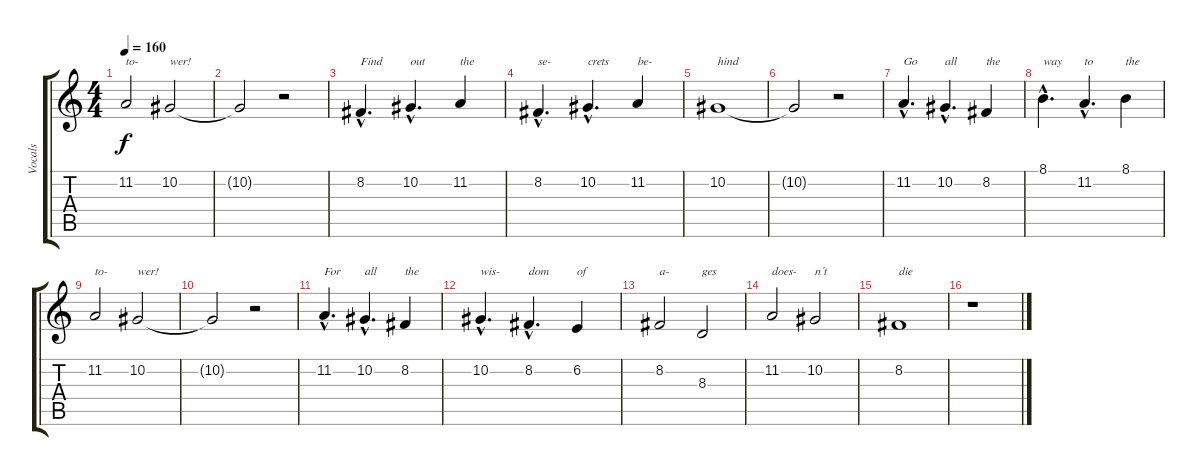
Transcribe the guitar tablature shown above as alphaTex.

\track ("Vocals" "Vocals") {instrument choiraahs}
\staff {score tabs}
\tuning (Eb4 Bb3 Gb3 Db3 Ab2 Eb2) {hide}
\ts (4 4)
\tempo 160
\clef g2
\ks c
11.2.2{txt "to-" dy f} 10.2.2{txt "wer!"} |
10.2{t}.2 r.2 |
8.2{hac}.4{d txt "Find"} 10.2{hac}.4{d txt "out"} 11.2.4{txt "the"} |
8.2{hac}.4{d txt "se-"} 10.2{hac}.4{d txt "crets"} 11.2.4{txt "be-"} |
10.2.1{txt "hind"} |
10.2{t}.2 r.2 |
11.2{hac}.4{d txt "Go"} 10.2{hac}.4{d txt "all"} 8.2.4{txt "the"} |
8.1{hac}.4{d txt "way"} 11.2{hac}.4{d txt "to"} 8.1.4{txt "the"} |
11.2.2{txt "to-"} 10.2.2{txt "wer!"} |
10.2{t}.2 r.2 |
11.2{hac}.4{d txt "For"} 10.2{hac}.4{d txt "all"} 8.2.4{txt "the"} |
10.2{hac}.4{d txt "wis-"} 8.2{hac}.4{d txt "dom"} 6.2.4{txt "of"} |
8.2.2{txt "a-"} 8.3.2{txt "ges"} |
11.2.2{txt "does-"} 10.2.2{txt "n´t"} |
8.2.1{txt "die"} |
r.1
